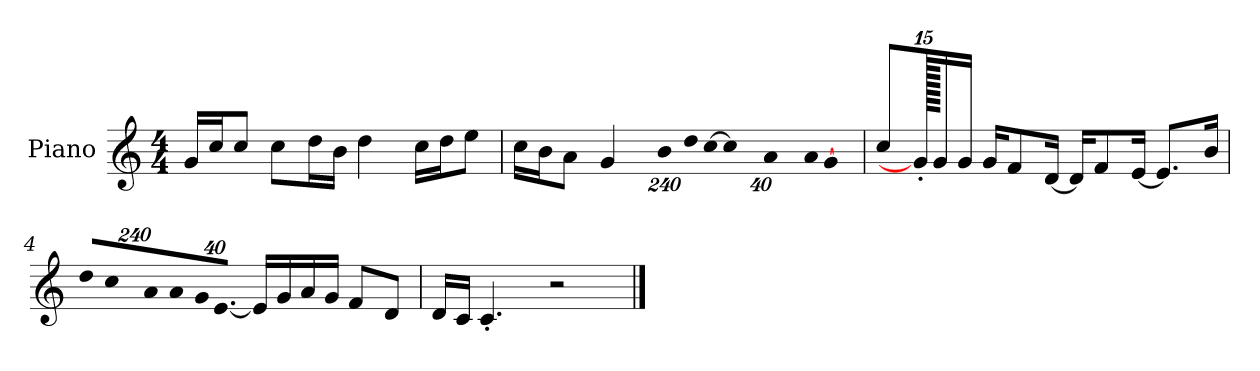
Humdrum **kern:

**kern
*part1
*staff1
*I"Piano
*I'P-no
*clefG2
*k[]
*M4/4
*MM90
=1
16g/LL
16cc/J
8cc/J
8cc\L
16dd\L
16b\JJ
4dd\
16cc\LL
16dd\J
8ee\J
=2
16cc\LL
16b\J
8a\J
4g/
*Xbrackettup
!LO:N:vis=16
1920%137b\LL
!LO:N:vis=32
640%23dd\L
!LO:N:vis=32
[640%23cc\JJ
!LO:N:vis=8
960%137cc\]
!LO:N:vis=16
1920%137a\L
!LO:N:vis=32
640%23a\K
[384%41g\J
=3
8cc/L
1920g'\]
16g/L
16g/JJ
16g/KL
8f/
[16d/Jk
16d/KL]
8f/
[16e/Jk
8.e/L]
16b/Jk
!!LO:LB:g=z
=4
!LO:N:vis=16
1920%137dd/KL
!LO:N:vis=8
960%137cc/
!LO:N:vis=16
1920%137a/L
!LO:N:vis=16
1920%137a/
!LO:N:vis=32
640%23g/K
!LO:N:vis=16.
[960%103e/JJ
16e/LL]
16g/
16a/
16g/JJ
8f/L
8d/J
=5
16d/LL
16c/JJ
4.c'/
2r
==
*-
